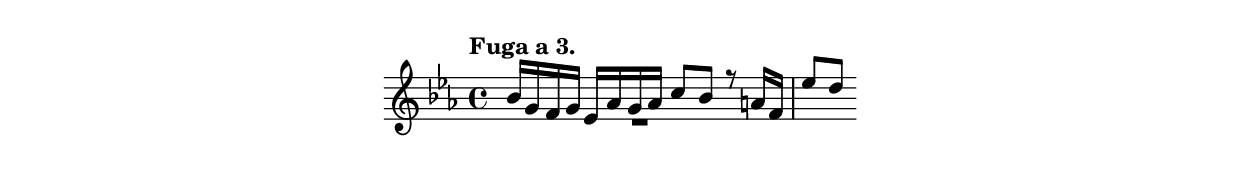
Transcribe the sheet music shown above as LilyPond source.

\include "indice.ily"
\version "2.15.33"
\new Staff \relative f {
  \time 4/4
  \clef treble
  \key es \major
  \tempo "Fuga a 3."
  <<
    \new Voice {
      \voiceOne 
      bes'16 g f g es aes g aes c8 bes r a16 f
      es'8[ d] }
    \new Voice {
      \voiceTwo R1
    }
  >>
}